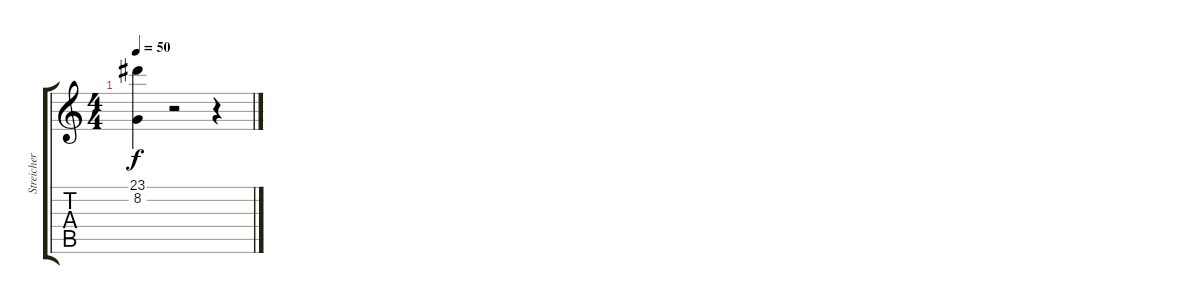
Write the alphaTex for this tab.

\track ("Streicher" "Streicher") {instrument tremolostrings}
\staff {score tabs}
\tuning (E4 B3 G3 D3 A2 E2) {hide}
\ts (4 4)
\tempo 50
\clef g2
\ks c
(23.1{t} 8.2).4{dy f} r.2 r.4
